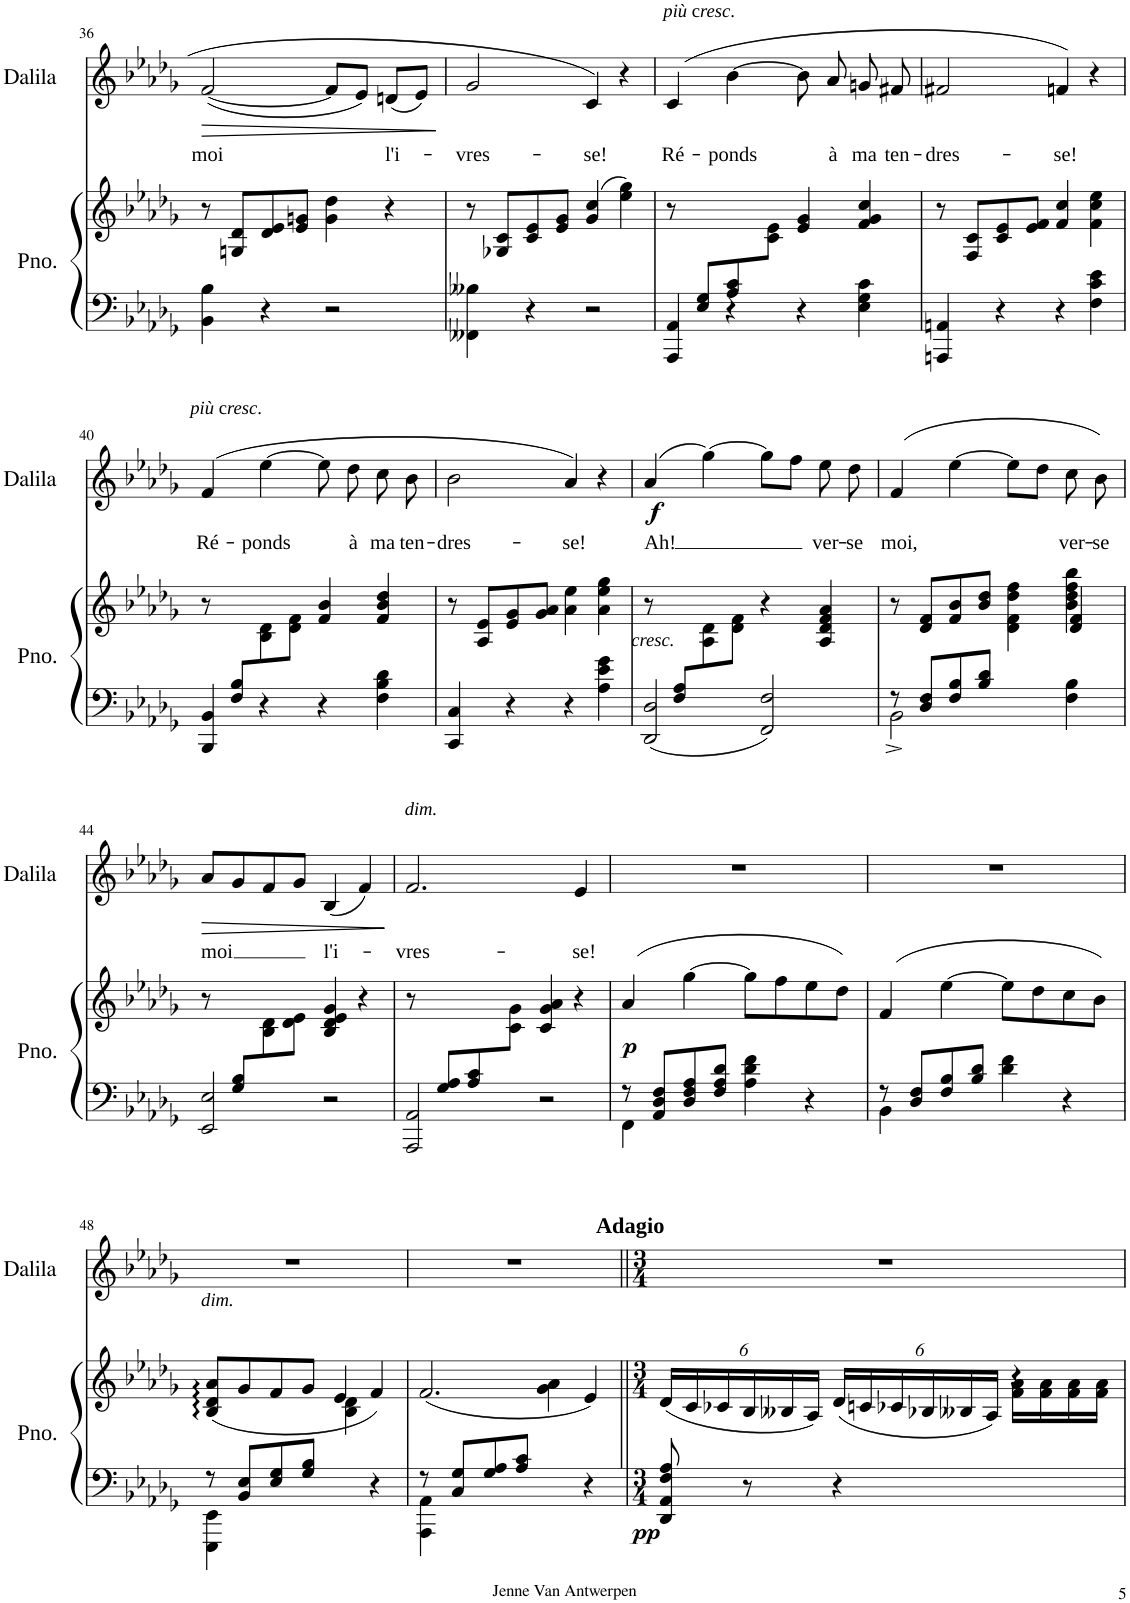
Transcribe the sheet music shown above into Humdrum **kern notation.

**kern	**kern	**dynam	**kern	**text	**dynam
*part2	*part2	*part2	*part1	*part1	*part1
*staff3	*staff2	*staff2/3	*staff1	*staff1	*staff1
*I"Piano	*	*	*I"Dalila	*	*
*I'Pno.	*	*	*I'Dalila	*	*
!!LO:PB:g=z
*clefF4	*clefG2	*	*clefG2	*	*
*k[b-e-a-d-g-]	*k[b-e-a-d-g-]	*	*k[b-e-a-d-g-]	*	*
*M4/4	*M4/4	*	*M4/4	*	*
*met(c)	*met(c)	*	*met(c)	*	*
=36	=36	=36	=36	=36	=36
!	!	!	!	!LO:LY:b	!LO:HP:b
4BB-\ 4B-\	8r	.	([2f/	moi	>
.	8Gn/ 8d-/L	.	.	.	.
4r	8d-/ 8e-/	.	.	.	.
.	8e-/ 8gn/J	.	.	.	.
2r	4g\ 4dd-\	.	8f/L]	.	.
.	.	.	8e-/J)	.	.
!	!	!	!	!LO:LY:b	!
.	4r	.	(8dn/L	l'i-	.
.	.	.	8e-/J)	.	.
.	.	.	.	.	]
=37	=37	=37	=37	=37	=37
!	!	!	!	!LO:LY:b	!
4FF--X\ 4B--X\	8r	.	2g-/	-vres-	.
.	8G-X/ 8c/L	.	.	.	.
4r	8c/ 8e-/	.	.	.	.
.	8e-/ 8g-/J	.	.	.	.
!	!	!	!	!LO:LY:b	!
2r	(4g-/ 4cc/	.	4c/	-se!	.
.	4ee-\ 4gg-\)	.	4r	.	.
=38	=38	=38	=38	=38	=38
*^	*	*	*	*	*
!	!	!	!	!LO:TX:a:i:t=più	!	!
!	!	!	!	!LO:TX:a:t=c	!	!
!	!	!	!	!LO:TX:a:i:t=resc	!	!
!	!	!	!	!LO:TX:a:t=.	!	!
!	!	!	!	!	!LO:LY:b	!
8ryy	4AAA-/ 4AA-/	8r	.	(4c/	Ré-	.
8E-/ 8G-/L	.	4ryy	.	.	.	.
!	!	!	!	!	!LO:LY:b	!
8A-/ 8c/	4r	.	.	[4b-\	-ponds	.
2ryy	.	8c\ 8e-\J	.	.	.	.
.	4r	4e-/ 4g-/	.	8b-\]	.	.
!	!	!	!	!	!LO:LY:b	!
.	.	.	.	8a-/	à	.
!	!	!	!	!	!LO:LY:b	!
.	4E-\ 4G-\ 4c\	4f/ 4g-/ 4cc/	.	8gn/	ma	.
!	!	!	!	!	!LO:LY:b	!
8ryy	.	.	.	8f#X/	ten-	.
*v	*v	*	*	*	*	*
=39	=39	=39	=39	=39	=39
!	!	!	!	!LO:LY:b	!
4AAAn/ 4AAn/	8r	.	2f#X/	-dres-	.
.	8F/ 8c/L	.	.	.	.
4r	8c/ 8e-/	.	.	.	.
.	8e-/ 8f/J	.	.	.	.
!	!	!	!	!LO:LY:b	!
4r	4f/ 4cc/	.	4fn/)	-se!	.
4F\ 4c\ 4e-\	4f\ 4cc\ 4ee-\	.	4r	.	.
!!LO:LB:g=z
=40	=40	=40	=40	=40	=40
*^	*	*	*	*	*
!	!	!	!	!LO:TX:a:i:t=più	!	!
!	!	!	!	!LO:TX:a:t=c	!	!
!	!	!	!	!LO:TX:a:i:t=resc	!	!
!	!	!	!	!LO:TX:a:t=.	!	!
!	!	!	!	!	!LO:LY:b	!
8ryy	4BBB-/ 4BB-/	8r	.	(4f/	Ré-	.
8F/ 8B-/L	.	8ryy	.	.	.	.
!	!	!	!	!	!LO:LY:b	!
2.ryy	4r	8B-\ 8d-\	.	[4ee-\	-ponds	.
.	.	8d-\ 8f\J	.	.	.	.
.	4r	4f/ 4b-/	.	8ee-\]	.	.
!	!	!	!	!	!LO:LY:b	!
.	.	.	.	8dd-\	à	.
!	!	!	!	!	!LO:LY:b	!
.	4F\ 4B-\ 4d-\	4f/ 4b-/ 4dd-/	.	8cc\	ma	.
!	!	!	!	!	!LO:LY:b	!
.	.	.	.	8b-\	ten-	.
*v	*v	*	*	*	*	*
=41	=41	=41	=41	=41	=41
!	!	!	!	!LO:LY:b	!
4CC/ 4C/	8r	.	2b-\	-dres-	.
.	8A-/ 8e-/L	.	.	.	.
4r	8e-/ 8g-/	.	.	.	.
.	8g-/ 8a-/J	.	.	.	.
!	!	!	!	!LO:LY:b	!
4r	4a-\ 4ee-\	.	4a-/)	-se!	.
4A-\ 4e-\ 4g-\	4a-\ 4ee-\ 4gg-\	.	4r	.	.
=42	=42	=42	=42	=42	=42
*^	*	*	*	*	*
!LO:TX:a:i:t=cresc.	!	!	!	!	!	!
!	!	!	!	!	!LO:LY:b	!LO:DY:b
8ryy	2DD-/ 2D-/	8r	.	(4a-/	Ah!	f
8F/ 8A-/L	.	8ryy	.	.	.	.
2.ryy	.	8A-\ 8d-\	.	[4gg-\)	.	.
.	.	8d-\ 8f\J	.	.	.	.
.	2FF/ 2F/	4r	.	8gg-\L]	.	.
.	.	.	.	8ff\J	.	.
!	!	!	!	!	!LO:LY:b	!
.	.	4A-/ 4d-/ 4f/ 4a-/	.	8ee-\	ver-	.
!	!	!	!	!	!LO:LY:b	!
.	.	.	.	8dd-\	-se	.
=43	=43	=43	=43	=43	=43	=43
*	*	*^	*	*	*	*
*	*	*	*^	*	*	*	*
!	!	!	!	!	!	!	!LO:LY:b	!
8r	2BB-^\	8r	2.ryy	2ryy	.	(4f/	moi,	.
8D-/ 8F/L	.	8d-/ 8f/L	.	.	.	.	.	.
8F/ 8B-/	.	8f/ 8b-/	.	.	.	[4ee-\	.	.
8B-/ 8d-/J	.	8b-/ 8dd-/J	.	.	.	.	.	.
4ryy	4ryy	4dd-\ 4ff\	.	4d-\ 4f\	.	8ee-\L]	.	.
.	.	.	.	.	.	8dd-\J	.	.
!	!	!	!	!	!	!	!LO:LY:b	!
4ryy	4F\ 4B-\	4b-\ 4dd-\ 4ff\ 4bb-\	4d-/ 4f/	4ryy	.	8cc\	ver-	.
!	!	!	!	!	!	!	!LO:LY:b	!
.	.	.	.	.	.	8b-\)	-se	.
*	*	*v	*v	*v	*	*	*	*
!!LO:LB:g=z
=44	=44	=44	=44	=44	=44	=44
!	!	!	!	!	!LO:LY:b	!LO:HP:b
8ryy	2EE-/ 2E-/	8r	.	8a-/L	moi	>
8G-/ 8B-/L	.	8ryy	.	8g-/	.	.
2.ryy	.	8B-\ 8d-\	.	8f/	.	.
.	.	8d-\ 8e-\J	.	8g-/J	.	.
!	!	!	!	!	!LO:LY:b	!
.	2r	4B-/ 4d-/ 4e-/ 4g-/	.	(4B-/	l'i-	.
.	.	4r	.	4f/)	.	.
*v	*v	*	*	*	*	*
.	.	.	.	.	]
=45	=45	=45	=45	=45	=45
*^	*	*	*	*	*
!	!	!	!	!LO:TX:a:i:t=dim.	!	!
!	!	!	!	!	!LO:LY:b	!
8ryy	2AAA-/ 2AA-/	8r	.	2.f/	-vres-	.
8G-/ 8A-/L	.	4ryy	.	.	.	.
8A-/ 8c/	.	.	.	.	.	.
2ryy	.	8c\ 8g-\J	.	.	.	.
.	2r	4c/ 4g-/ 4a-/	.	.	.	.
!	!	!	!	!	!LO:LY:b	!
.	.	4r	.	4e-/	-se!	.
8ryy	.	.	.	.	.	.
=46	=46	=46	=46	=46	=46	=46
!	!	!	!LO:DY:b	!	!	!
8r	4FF\	(4a-/	p	1r	.	.
8AA-/ 8D-/ 8F/L	.	.	.	.	.	.
8D-/ 8F/ 8A-/	4ryy	[4gg-\	.	.	.	.
8F/ 8A-/ 8d-/J	.	.	.	.	.	.
4A-\ 4d-\ 4f\	2ryy	8gg-\L]	.	.	.	.
.	.	8ff\	.	.	.	.
4r	.	8ee-\	.	.	.	.
.	.	8dd-\J)	.	.	.	.
=47	=47	=47	=47	=47	=47	=47
8r	4BB-\	(4f/	.	1r	.	.
8D-/ 8F/L	.	.	.	.	.	.
8F/ 8B-/	4ryy	[4ee-\	.	.	.	.
8B-/ 8d-/J	.	.	.	.	.	.
4d-\ 4f\	2ryy	8ee-\L]	.	.	.	.
.	.	8dd-\	.	.	.	.
4r	.	8cc\	.	.	.	.
.	.	8b-\J)	.	.	.	.
!!LO:LB:g=z
=48	=48	=48	=48	=48	=48	=48
*	*	*^	*	*	*	*
!	!	!LO:TX:a:i:t=dim.	!	!	!	!	!
8r	4EEE-\ 4EE-\	(8B-/ 8d-/ 8a-/L	2ryy	.	1r	.	.
8BB-/ 8E-/L	.	8g-/	.	.	.	.	.
8E-/ 8G-/	4ryy	8f/	.	.	.	.	.
8G-/ 8B-/J	.	8g-/J	.	.	.	.	.
4ryy	2ryy	4e-/	4B-\ 4d-\	.	.	.	.
4r	.	4f/)	4ryy	.	.	.	.
=49	=49	=49	=49	=49	=49	=49	=49
8r	4AAA-\ 4AA-\	(2.f/	2ryy	.	1r	.	.
8C/ 8G-/L	.	.	.	.	.	.	.
8G-/ 8A-/	4ryy	.	.	.	.	.	.
8A-/ 8c/J	.	.	.	.	.	.	.
4ryy	2ryy	.	4g-\ 4a-\	.	.	.	.
4r	.	4e-/)	4ryy	.	.	.	.
*v	*v	*	*	*	*	*	*
=50||	=50||	=50||	=50||	=50||	=50||	=50||
*M3/4	*M3/4	*	*	*M3/4	*	*
*	*Xbrackettup	*	*	*	*	*
!	!	!	!	!LO:TX:a:B:t=Adagio	!	!
!	!	!	!LO:DY:b=2	!	!	!
8DD-/ 8AA-/ 8F/ 8A-/	(24d-/LL	2ryy	pp	2.r	.	.
.	24c/	.	.	.	.	.
.	24c-X/	.	.	.	.	.
8r	24B-/	.	.	.	.	.
.	24B--X/	.	.	.	.	.
.	24A-/JJ)	.	.	.	.	.
4r	(24d-/LL	.	.	.	.	.
.	24cn/	.	.	.	.	.
.	24c-X/	.	.	.	.	.
.	24B-X/	.	.	.	.	.
.	24B--X/	.	.	.	.	.
.	24A-/JJ)	.	.	.	.	.
4ryy	4r	16f\ 16a-\LL	.	.	.	.
.	.	16f\ 16a-\	.	.	.	.
.	.	16f\ 16a-\	.	.	.	.
.	.	16f\ 16a-\JJ	.	.	.	.
*	*v	*v	*	*	*	*
=	=	=	=	=	=
*-	*-	*-	*-	*-	*-
